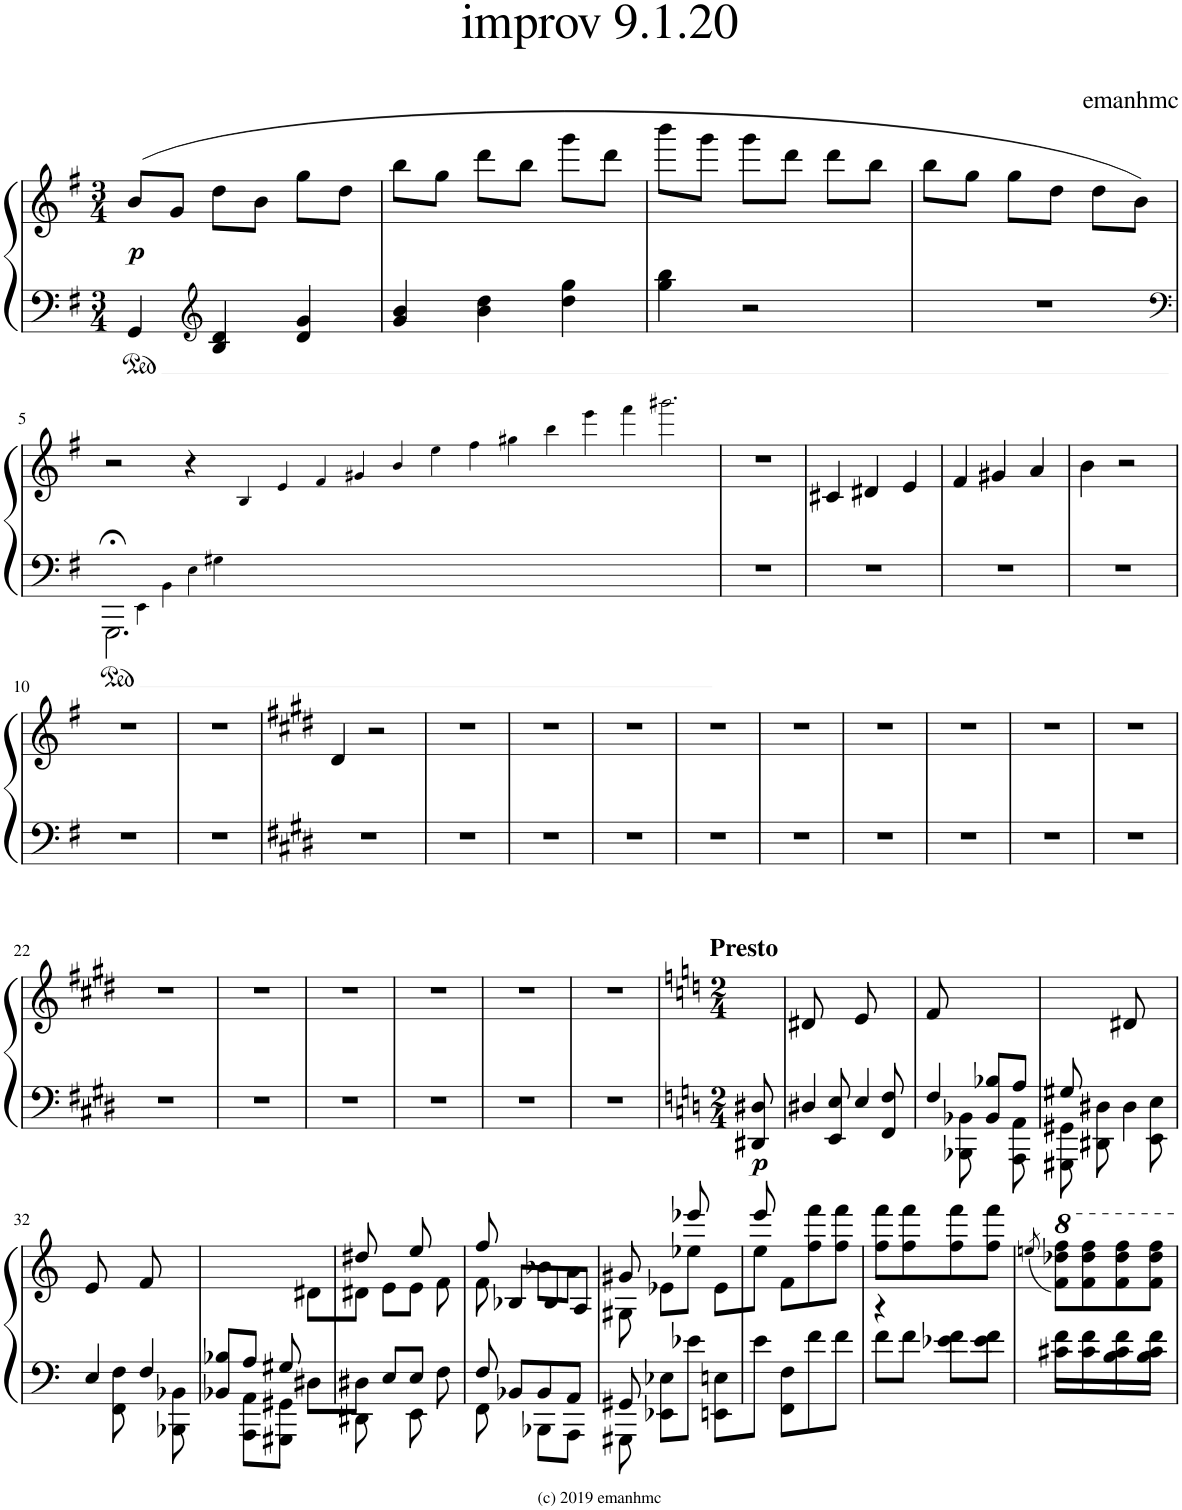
**kern	**kern	**dynam
*part1	*part1	*part1
*staff2	*staff1	*staff1/2
*I"Piano	*	*
*I'Pno.	*	*
*clefF4	*clefG2	*
*k[f#]	*k[f#]	*
*M3/4	*M3/4	*
=1	=1	=1
!	!	!LO:DY:b
4GG/	(8b/L	p
.	8g/J	.
*clefG2	*	*
4B/ 4d/	8dd\L	.
.	8b\J	.
4d/ 4g/	8gg\L	.
.	8dd\J	.
=2	=2	=2
4g/ 4b/	8bb\L	.
.	8gg\J	.
4b\ 4dd\	8ddd\L	.
.	8bb\J	.
4dd\ 4gg\	8ggg\L	.
.	8ddd\J	.
=3	=3	=3
4gg\ 4bb\	8bbb\L	.
.	8ggg\J	.
2r	8ggg\L	.
.	8ddd\J	.
.	8ddd\L	.
.	8bb\J	.
=4	=4	=4
2.r	8bb\L	.
.	8gg\J	.
.	8gg\L	.
.	8dd\J	.
.	8dd\L	.
.	8b\J)	.
!!LO:LB:g=z
=5	=5	=5
*clefF4	*	*
*^	*	*
2.GGG;<\	4ryy	2r	.
*	*Xtuplet	*	*
.	12.EE!\	.	.
.	12.BB!\	.	.
.	12.E!\	4r	.
.	12.G#X!\	.	.
2%7ryy	2%7ryy	4B!/	.
.	.	4e!/	.
.	.	4f#!/	.
.	.	4g#X!/	.
.	.	4b!/	.
.	.	4ee!\	.
.	.	4ff#!\	.
.	.	4gg#X!\	.
.	.	4bb!\	.
.	.	4eee!\	.
.	.	4fff#;<!\	.
.	.	2.ggg#X!\	.
*v	*v	*	*
=6	=6	=6
2.r	2.r	.
=7	=7	=7
2.r	4c#X/	.
.	4d#X/	.
.	4e/	.
=8	=8	=8
2.r	4f#/	.
.	4g#X/	.
.	4a/	.
=9	=9	=9
2.r	4b\	.
.	2r	.
!!LO:LB:g=z
=10	=10	=10
2.r	2.r	.
=11	=11	=11
2.r	2.r	.
=12	=12	=12
*k[f#c#g#d#]	*k[f#c#g#d#]	*
2.r	4d#/	.
.	2r	.
=13	=13	=13
2.r	2.r	.
=14	=14	=14
2.r	2.r	.
=15	=15	=15
2.r	2.r	.
=16	=16	=16
2.r	2.r	.
=17	=17	=17
2.r	2.r	.
=18	=18	=18
2.r	2.r	.
=19	=19	=19
2.r	2.r	.
=20	=20	=20
2.r	2.r	.
=21	=21	=21
2.r	2.r	.
!!LO:LB:g=z
=22	=22	=22
2.r	2.r	.
=23	=23	=23
2.r	2.r	.
=24	=24	=24
2.r	2.r	.
=25	=25	=25
2.r	2.r	.
=26	=26	=26
2.r	2.r	.
=27	=27	=27
2.r	2.r	.
=28	=28	=28
*k[]	*k[]	*
*M2/4	*M2/4	*
!	!LO:TX:a:B:t=Presto	!
!	!	!LO:DY:b=2
8DD#X/ 8D#X/	2ryy	p
4.ryy	.	.
=29	=29	=29
*^	*	*
8ryy	8D#X/	8d#X/	.
8EE/ 8E/	8ryy	8ryy	.
8ryy	8E/	8e/	.
8FF/ 8F/	8ryy	8ryy	.
=30	=30	=30	=30
8F/	4.ryy	8f/	.
8BBB-X\ 8BB-X\	.	4.ryy	.
8BB-/ 8B-X/L	.	.	.
8A/J	8AAA\ 8AA\	.	.
=31	=31	=31	=31
8G#X/	8GGG#X\ 8GG#X\	4ryy	.
8ryy	8DD#X\ 8D#X\	.	.
8D#\	8ryy	8d#X/	.
8ryy	8EE\ 8E\	8ryy	.
*v	*v	*	*
!!LO:LB:g=z
=32	=32	=32
8E/	8e/	.
8FF\ 8F\	8ryy	.
8F/	8f/	.
8BBB-X\ 8BB-X\	8ryy	.
=33	=33	=33
*^	*	*
8BB-X/ 8B-X/L	8ryy	4.ryy	.
8A/J	8AAA\ 8AA\L	.	.
8G#X/	8GGG#X\ 8GG#X\J	.	.
8D#X\L	8ryy	8d#X\L	.
=34	=34	=34	=34
*	*	*^	*
8D#X\J	8DD#X\	8d#X\J	8dd#X/	.
8E/L	8ryy	8e\L	8ryy	.
8E/J	8EE\	8e\J	8ee/	.
8F\	8ryy	8f\	8ryy	.
=35	=35	=35	=35	=35
8FF\	8F/	8f\	8ff/	.
8BB-X/L	8ryy	8B-X/L	8ryy	.
8BB-/	8BBB-X\L	8B-/	8b-X\L	.
8AA/J	8AAA\J	8A/J	8a\J	.
=36	=36	=36	=36	=36
8GGG#X\	8GG#X/	8G#X\	8g#X/	.
8EE-X\ 8E-X\L	4.ryy	8e-X\L	8ryy	.
8e-X\J	.	8ee-X\J	8eee-X/	.
8EEn\ 8En\L	.	8e-\L	8ryy	.
*v	*v	*	*	*
=37	=37	=37	=37
8e\J	8ee\J	8eee/	.
8FF\ 8F\L	8f\L	4.ryy	.
8f\	8ff\ 8fff\	.	.
8f\J	8ff\ 8fff\J	.	.
*	*v	*v	*
=38	=38	=38
*^	*	*
4r	8f\L	8ff\ 8fff\L	.
.	8f\J	8ff\ 8fff\	.
8e-X\L	8f\L	8ff\ 8fff\	.
8e-\J	8f\J	8ff\ 8fff\J	.
=39	=39	=39	=39
.	.	(8qeeen/	.
8c#X\L	8f\L	8ff\ 8ddd-X\ 8fff\L)	.
8c#\	8f\	8ff\ 8ddd-\ 8fff\	.
8B\	8c#\ 8f\	8ff\ 8ddd-\ 8fff\	.
8B\J	8c#\ 8f\J	8ff\ 8ddd-\ 8fff\J	.
*v	*v	*	*
=	=	=
*-	*-	*-
